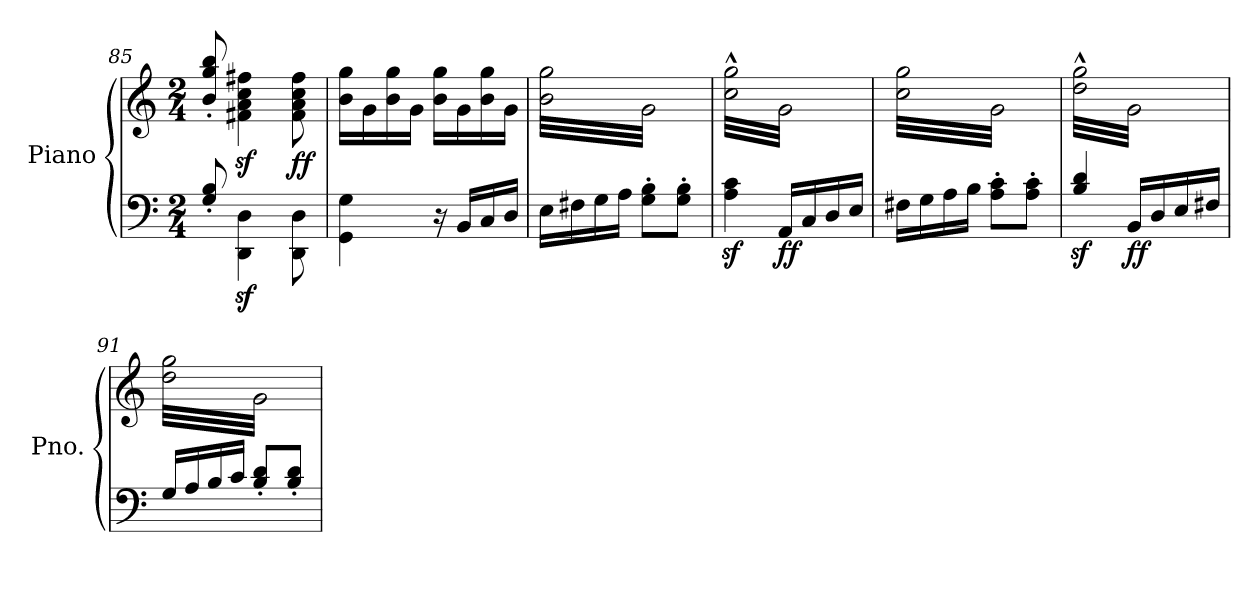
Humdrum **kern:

**kern	**kern	**dynam
*part1	*part1	*part1
*staff2	*staff1	*staff1/2
*I"Piano	*	*
*I'Pno.	*	*
*clefF4	*clefG2	*
*k[]	*k[]	*
*M2/4	*M2/4	*
=85	=85	=85
8G/' 8B/'	8b/' 8gg/' 8bb/'	.
4DD\z< 4D\z<	4f#X\z< 4a\z< 4cc\z< 4ff#X\z<	.
!	!	!LO:DY:b
8DD\ 8D\	8f#\ 8a\ 8cc\ 8ff#\	ff
=86	=86	=86
!	!	!LO:DY:a=2
!	!	!LO:DY:n=1:a
4GG\ 4G\	16b\ 16gg\LL	ff mf
.	16g\	.
.	16b\ 16gg\	.
.	16g\JJ	.
16r	16b\ 16gg\LL	.
16BB/LL	16g\	.
16C/	16b\ 16gg\	.
16D/JJ	16g\JJ	.
=87	=87	=87
*	*tremolo	*
16E\LL	32b\ 32gg\LLL	.
.	32g\	.
16F#X\	32b\ 32gg\	.
.	32g\	.
16G\	32b\ 32gg\	.
.	32g\	.
16A\JJ	32b\ 32gg\	.
.	32g\	.
8G\' 8B\'L	32b\ 32gg\	.
.	32g\	.
.	32b\ 32gg\	.
.	32g\	.
8G\' 8B\'J	32b\ 32gg\	.
.	32g\	.
.	32b\ 32gg\	.
.	32g\JJJ	.
=88	=88	=88
4A\z< 4c\z<	32cc\^^ 32gg\^^LLL	.
.	32g\	.
.	32cc\^^ 32gg\^^	.
.	32g\	.
.	32cc\^^ 32gg\^^	.
.	32g\	.
.	32cc\^^ 32gg\^^	.
.	32g\	.
!	!	!LO:DY:b=2
16AA/LL	32cc\^^ 32gg\^^	ff
.	32g\	.
16C/	32cc\^^ 32gg\^^	.
.	32g\	.
16D/	32cc\^^ 32gg\^^	.
.	32g\	.
16E/JJ	32cc\^^ 32gg\^^	.
.	32g\JJJ	.
=89	=89	=89
16F#X\LL	32cc\ 32gg\LLL	.
.	32g\	.
16G\	32cc\ 32gg\	.
.	32g\	.
16A\	32cc\ 32gg\	.
.	32g\	.
16B\JJ	32cc\ 32gg\	.
.	32g\	.
8A\' 8c\'L	32cc\ 32gg\	.
.	32g\	.
.	32cc\ 32gg\	.
.	32g\	.
8A\' 8c\'J	32cc\ 32gg\	.
.	32g\	.
.	32cc\ 32gg\	.
.	32g\JJJ	.
!!LO:LB:g=z
=90	=90	=90
4B/z< 4d/z<	32dd\^^ 32gg\^^LLL	.
.	32g\	.
.	32dd\^^ 32gg\^^	.
.	32g\	.
.	32dd\^^ 32gg\^^	.
.	32g\	.
.	32dd\^^ 32gg\^^	.
.	32g\	.
!	!	!LO:DY:b=2
16BB/LL	32dd\^^ 32gg\^^	ff
.	32g\	.
16D/	32dd\^^ 32gg\^^	.
.	32g\	.
16E/	32dd\^^ 32gg\^^	.
.	32g\	.
16F#X/JJ	32dd\^^ 32gg\^^	.
.	32g\JJJ	.
=91	=91	=91
16G/LL	32dd\ 32gg\LLL	.
.	32g\	.
16A/	32dd\ 32gg\	.
.	32g\	.
16B/	32dd\ 32gg\	.
.	32g\	.
16c/JJ	32dd\ 32gg\	.
.	32g\	.
8B/' 8d/'L	32dd\ 32gg\	.
.	32g\	.
.	32dd\ 32gg\	.
.	32g\	.
8B/' 8d/'J	32dd\ 32gg\	.
.	32g\	.
.	32dd\ 32gg\	.
.	32g\JJJ	.
*	*Xtremolo	*
.	.	.
.	.	.
.	.	.
.	.	.
.	.	.
.	.	.
.	.	.
.	.	.
=	=	=
*-	*-	*-
